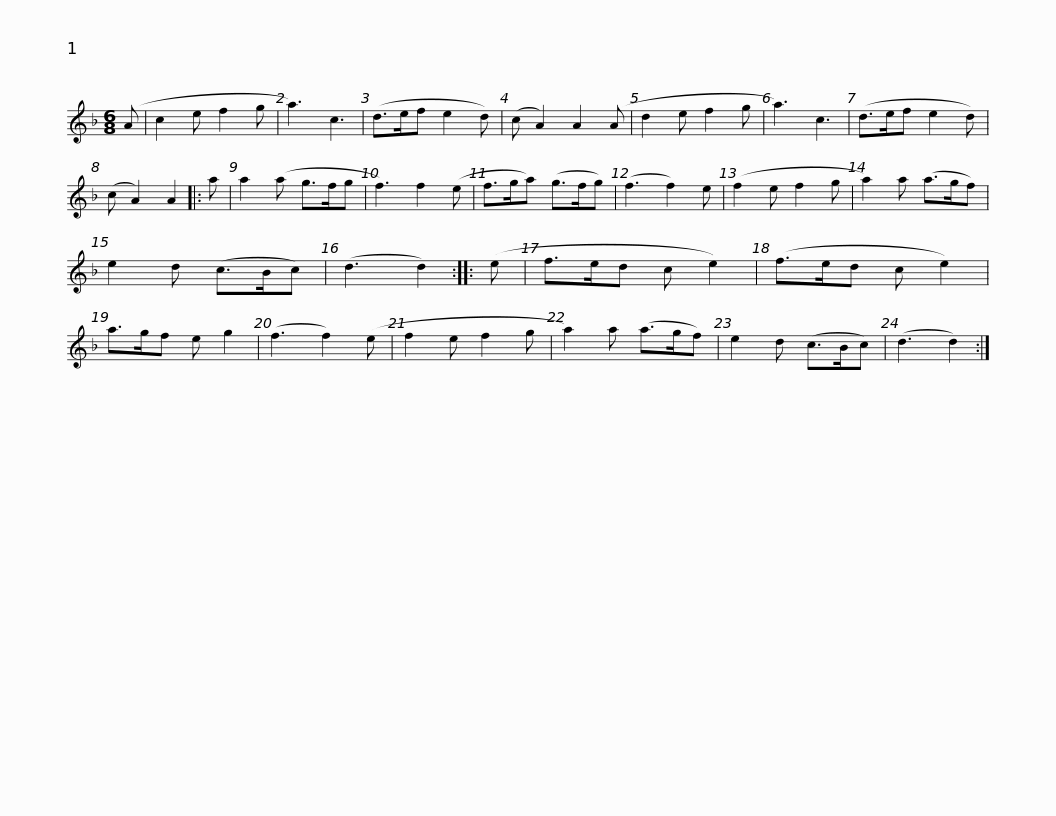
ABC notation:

X:1
L:1/8
M:6/8
I:linebreak $
K:Dmin
V:1 treble
V:1
 (A | c2 e f2 g | a3) c3 | (d>ef e2 d) | (c A2) A2 (A | %5
 d2 e f2 g | a3) c3 | (d>ef e2 d) | (c A2) A2 |: a |$ %10
 a2 (a g>fg | f3) f2 (e | f>ga) (g>fg) | (f3 f2) e | (f2 e f2 g | %15
 a2) a (a>gf) | e2 d (c>Bc) | (d3 d2) :: (e |$ f>ed c e2) | %20
 (f>ed c e2) | a>gf e g2 | (f3 f2) (e | f2 e f2 g | a2) a (a>gf) | %25
 e2 d (c>Bc) | (d3 d2) :| %27
